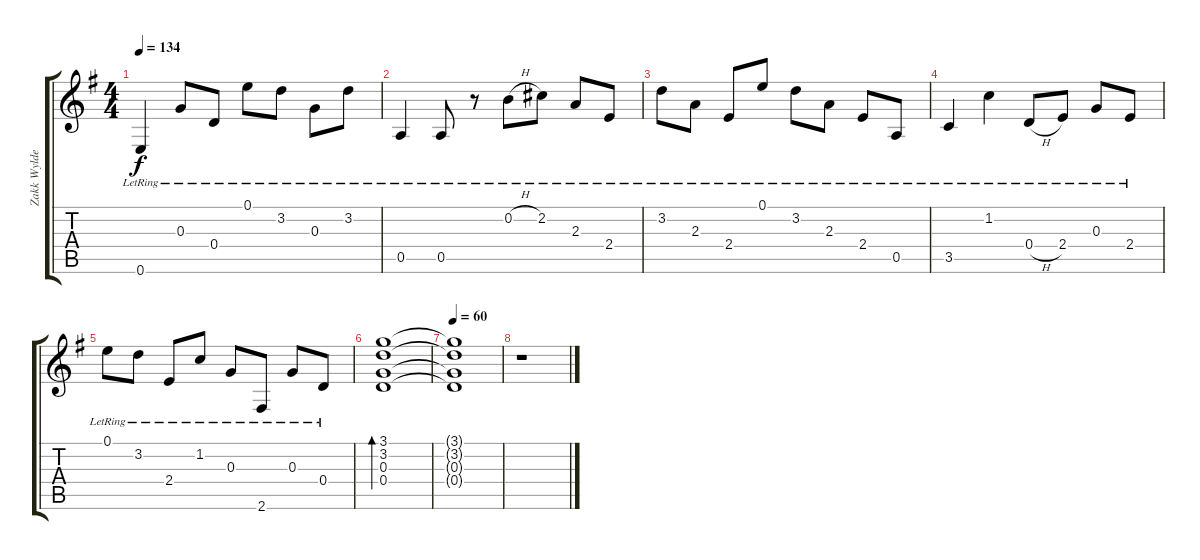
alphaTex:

\track ("Zakk Wylde (Rythem)" "Zakk Wylde") {instrument acousticguitarsteel}
\staff {score tabs}
\tuning (E4 B3 G3 D3 A2 E2) {hide}
\ts (4 4)
\tempo 134
\clef g2
\ks g
0.6{lr}.4{dy f} 0.3{lr}.8 0.4{lr}.8 0.1{lr}.8 3.2{lr}.8 0.3{lr}.8 3.2{lr}.8 |
0.5{lr}.4 0.5{lr}.8 r.8 0.2{h lr}.8 2.2{lr}.8 2.3{lr}.8 2.4{lr}.8 |
3.2{lr}.8 2.3{lr}.8 2.4{lr}.8 0.1{lr}.8 3.2{lr}.8 2.3{lr}.8 2.4{lr}.8 0.5{lr}.8 |
3.5{lr}.4 1.2{lr}.4 0.4{h lr}.8 2.4{lr}.8 0.3{lr}.8 2.4{lr}.8 |
0.1{lr}.8 3.2{lr}.8 2.4{lr}.8 1.2{lr}.8 0.3{lr}.8 2.6{lr}.8 0.3{lr}.8 0.4{lr}.8 |
(3.1 3.2 0.3 0.4).1{bd 30} |
\tempo 60
(3.1{t} 3.2{t} 0.3{t} 0.4{t}).1 |
r.1
